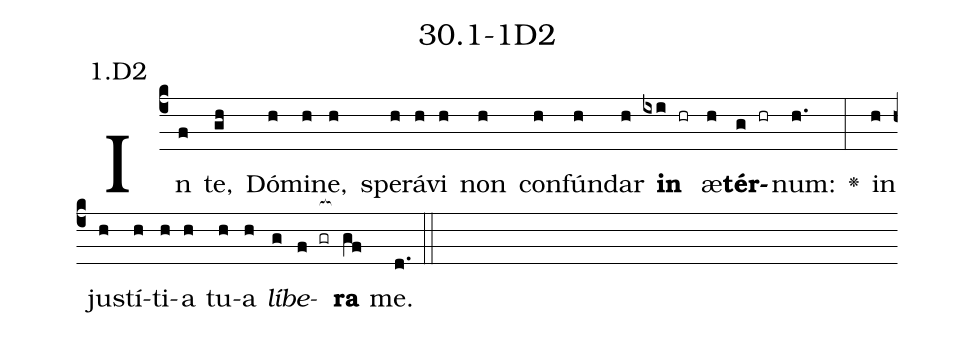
name: 30.1-1D2;
annotation: 1.D2;
%%
(c4)In(f) te,(gh) Dó(h)mi(h)ne,(h) spe(h)rá(h)vi(h) non(h) con(h)fún(h)dar(h) <b>in</b>(ixi hr) æ(h)<b>tér</b>(g hr)num:(h.) <v>\greheightstar</v>(:) in(h) jus(h)tí(h)ti(h)a(h) tu(h)a(h) <i>lí</i>(g)<i>be</i>(f gr[ocb:1{])<b>ra</b>(gf[ocb:0}]) me.(d.) (::)


%E(h) u(h) o(g) u(f) a(gf) e.(d.) (::)
